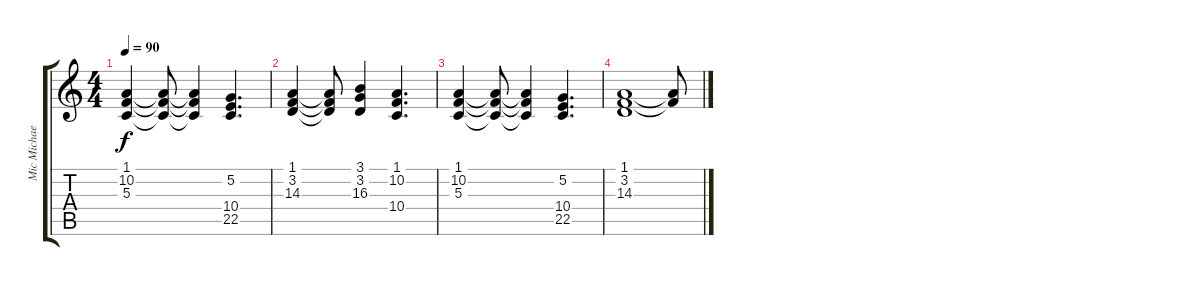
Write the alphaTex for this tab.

\track ("Mic Michaeli" "Mic Michae") {instrument synthstrings1}
\staff {score tabs}
\tuning (E4 B3 G3 D3 A2 E2) {hide}
\ts (4 4)
\tempo 90
\clef g2
\ks c
(1.1 10.2 5.3).4{dy f} (1.1{t} 10.2{t} 5.3{t}).8 (1.1{t} 10.2{t} 5.3{t}).4 (5.2 10.4 22.5).4{d} |
(1.1 3.2 14.3).4 (1.1{t} 3.2{t} 14.3{t}).8 (3.1 3.2 16.3).4 (1.1 10.2 10.4).4{d} |
(1.1 10.2 5.3).4 (1.1{t} 10.2{t} 5.3{t}).8 (1.1{t} 10.2{t} 5.3{t}).4 (5.2 10.4 22.5).4{d} |
(1.1 3.2 14.3).1 (1.1{t} 14.3{t}).8
